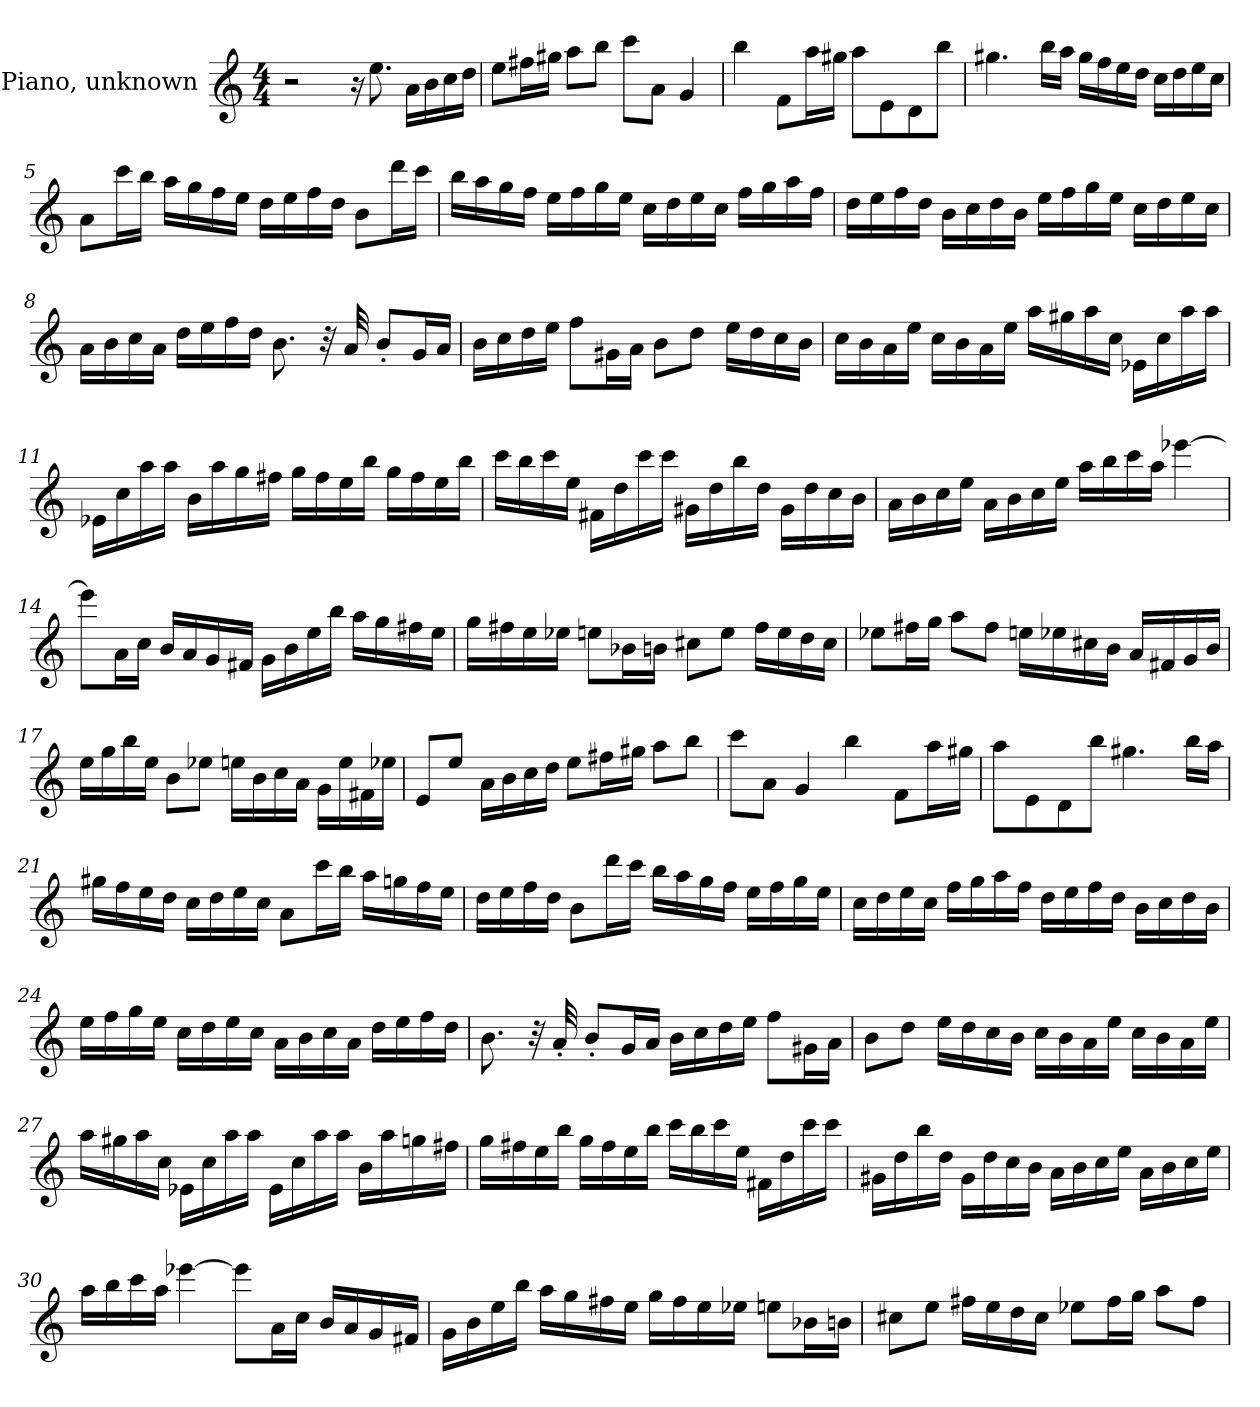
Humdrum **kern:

**kern
*part1
*staff1
*I"Piano, unknown
*I'Pno.
*clefG2
*k[]
*M4/4
*MM120
=1
2r
16r
8.ee\
16a\LL
16b\
16cc\
16dd\JJ
=2
8ee\L
16ff#X\L
16gg#X\JJ
8aa\L
8bb\J
8ccc\L
8a\J
4g/
=3
4bb\
8f\L
16aa\L
16gg#X\JJ
8aa\L
8e\
8d\
8bb\J
=4
4.gg#X\
16bb\LL
16aa\JJ
16gg#\LL
16ff\
16ee\
16dd\JJ
16cc\LL
16dd\
16ee\
16cc\JJ
!!LO:LB:g=z
=5
8a\L
16ccc\L
16bb\JJ
16aa\LL
16gg\
16ff\
16ee\JJ
16dd\LL
16ee\
16ff\
16dd\JJ
8b\L
16ddd\L
16ccc\JJ
=6
16bb\LL
16aa\
16gg\
16ff\JJ
16ee\LL
16ff\
16gg\
16ee\JJ
16cc\LL
16dd\
16ee\
16cc\JJ
16ff\LL
16gg\
16aa\
16ff\JJ
=7
16dd\LL
16ee\
16ff\
16dd\JJ
16b\LL
16cc\
16dd\
16b\JJ
16ee\LL
16ff\
16gg\
16ee\JJ
16cc\LL
16dd\
16ee\
16cc\JJ
!!LO:LB:g=z
=8
16a\LL
16b\
16cc\
16a\JJ
16dd\LL
16ee\
16ff\
16dd\JJ
8.b\
32r
32a/
8b'/L
16g/L
16a/JJ
=9
16b\LL
16cc\
16dd\
16ee\JJ
8ff\L
16g#X\L
16a\JJ
8b\L
8dd\J
16ee\LL
16dd\
16cc\
16b\JJ
=10
16cc\LL
16b\
16a\
16ee\JJ
16cc\LL
16b\
16a\
16ee\JJ
16aa\LL
16gg#X\
16aa\
16cc\JJ
16e-X\LL
16cc\
16aa\
16aa\JJ
!!LO:LB:g=z
=11
16e-X\LL
16cc\
16aa\
16aa\JJ
16b\LL
16aa\
16gg\
16ff#X\JJ
16gg\LL
16ff#\
16ee\
16bb\JJ
16gg\LL
16ff#\
16ee\
16bb\JJ
=12
16ccc\LL
16bb\
16ccc\
16ee\JJ
16f#X\LL
16dd\
16ccc\
16ccc\JJ
16g#X\LL
16dd\
16bb\
16dd\JJ
16g#\LL
16dd\
16cc\
16b\JJ
!!LO:LB:g=z
=13
16a\LL
16b\
16cc\
16ee\JJ
16a\LL
16b\
16cc\
16ee\JJ
16aa\LL
16bb\
16ccc\
16aa\JJ
[4eee-X\
=14
8eee-\L]
16a\L
16cc\JJ
16b/LL
16a/
16g/
16f#X/JJ
16g\LL
16b\
16ee\
16bb\JJ
16aa\LL
16gg\
16ff#X\
16ee\JJ
!!LO:LB:g=z
=15
16gg\LL
16ff#X\
16ee\
16ee-X\JJ
8een\L
16b-X\L
16bn\JJ
8cc#X\L
8ee\J
16ff#\LL
16ee\
16dd\
16cc#\JJ
=16
8ee-X\L
16ff#X\L
16gg\JJ
8aa\L
8ff#\J
16een\LL
16ee-X\
16cc#X\
16b\JJ
16a/LL
16f#X/
16g/
16b/JJ
!!LO:LB:g=z
=17
16ee\LL
16gg\
16bb\
16ee\JJ
8b\L
8ee-X\J
16een\LL
16b\
16cc\
16a\JJ
16g\LL
16ee\
16f#X\
16ee-X\JJ
=18
8e/L
8ee/J
16a\LL
16b\
16cc\
16dd\JJ
8ee\L
16ff#X\L
16gg#X\JJ
8aa\L
8bb\J
=19
8ccc\L
8a\J
4g/
4bb\
8f\L
16aa\L
16gg#X\JJ
!!LO:LB:g=z
=20
8aa\L
8e\
8d\
8bb\J
4.gg#X\
16bb\LL
16aa\JJ
=21
16gg#X\LL
16ff\
16ee\
16dd\JJ
16cc\LL
16dd\
16ee\
16cc\JJ
8a\L
16ccc\L
16bb\JJ
16aa\LL
16ggn\
16ff\
16ee\JJ
=22
16dd\LL
16ee\
16ff\
16dd\JJ
8b\L
16ddd\L
16ccc\JJ
16bb\LL
16aa\
16gg\
16ff\JJ
16ee\LL
16ff\
16gg\
16ee\JJ
!!LO:LB:g=z
=23
16cc\LL
16dd\
16ee\
16cc\JJ
16ff\LL
16gg\
16aa\
16ff\JJ
16dd\LL
16ee\
16ff\
16dd\JJ
16b\LL
16cc\
16dd\
16b\JJ
=24
16ee\LL
16ff\
16gg\
16ee\JJ
16cc\LL
16dd\
16ee\
16cc\JJ
16a\LL
16b\
16cc\
16a\JJ
16dd\LL
16ee\
16ff\
16dd\JJ
=25
8.b\
32r
32a'/
8b'/L
16g/L
16a/JJ
16b\LL
16cc\
16dd\
16ee\JJ
8ff\L
16g#X\L
16a\JJ
!!LO:LB:g=z
=26
8b\L
8dd\J
16ee\LL
16dd\
16cc\
16b\JJ
16cc\LL
16b\
16a\
16ee\JJ
16cc\LL
16b\
16a\
16ee\JJ
=27
16aa\LL
16gg#X\
16aa\
16cc\JJ
16e-X\LL
16cc\
16aa\
16aa\JJ
16e-\LL
16cc\
16aa\
16aa\JJ
16b\LL
16aa\
16ggn\
16ff#X\JJ
!!LO:LB:g=z
=28
16gg\LL
16ff#X\
16ee\
16bb\JJ
16gg\LL
16ff#\
16ee\
16bb\JJ
16ccc\LL
16bb\
16ccc\
16ee\JJ
16f#X\LL
16dd\
16ccc\
16ccc\JJ
=29
16g#X\LL
16dd\
16bb\
16dd\JJ
16g#\LL
16dd\
16cc\
16b\JJ
16a\LL
16b\
16cc\
16ee\JJ
16a\LL
16b\
16cc\
16ee\JJ
!!LO:PB:g=z
=30
16aa\LL
16bb\
16ccc\
16aa\JJ
[4eee-X\
8eee-\L]
16a\L
16cc\JJ
16b/LL
16a/
16g/
16f#X/JJ
=31
16g\LL
16b\
16ee\
16bb\JJ
16aa\LL
16gg\
16ff#X\
16ee\JJ
16gg\LL
16ff#\
16ee\
16ee-X\JJ
8een\L
16b-X\L
16bn\JJ
=32
8cc#X\L
8ee\J
16ff#X\LL
16ee\
16dd\
16cc#\JJ
8ee-X\L
16ff#\L
16gg\JJ
8aa\L
8ff#\J
=
*-
